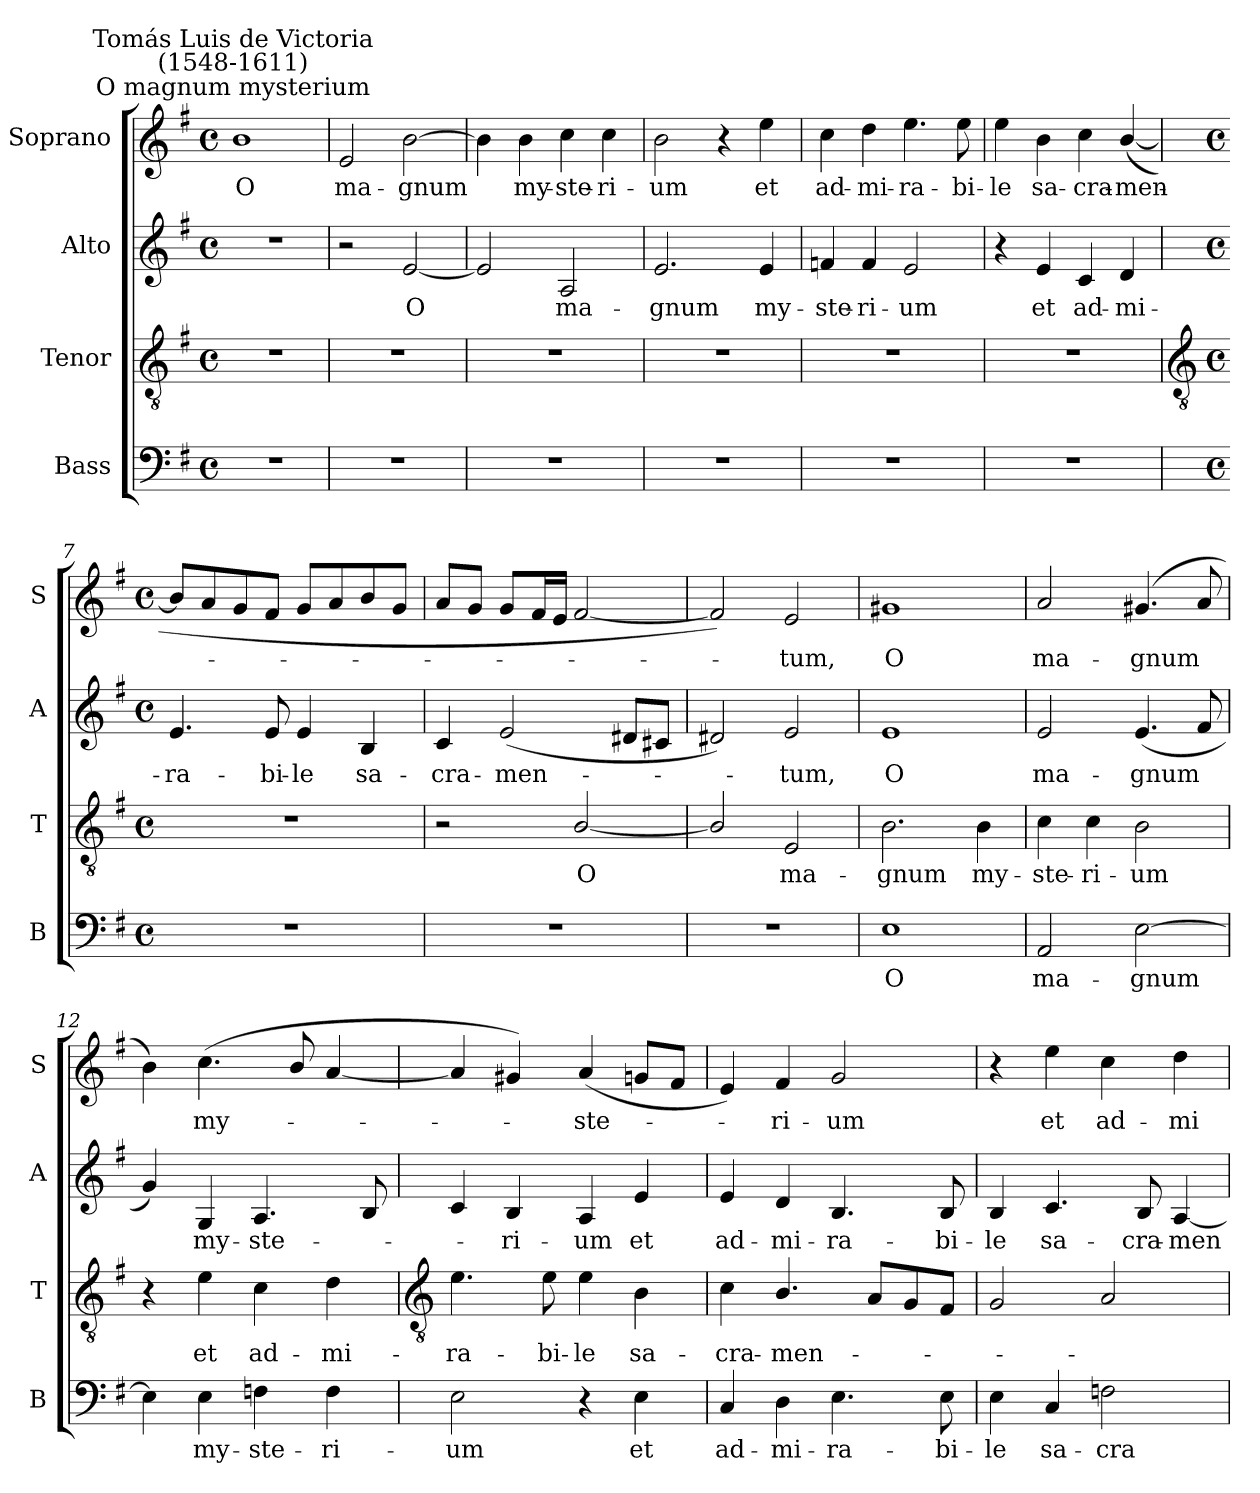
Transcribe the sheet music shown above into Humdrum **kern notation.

**kern	**text	**kern	**text	**kern	**text	**kern	**text
*part4	*part4	*part3	*part3	*part2	*part2	*part1	*part1
*staff4	*staff4	*staff3	*staff3	*staff2	*staff2	*staff1	*staff1
*I"Bass	*	*I"Tenor	*	*I"Alto	*	*I"Soprano	*
*I'B	*	*I'T	*	*I'A	*	*I'S	*
*clefF4	*	*clefGv2	*	*clefG2	*	*clefG2	*
*k[f#]	*	*k[f#]	*	*k[f#]	*	*k[f#]	*
*G:	*	*G:	*	*G:	*	*G:	*
*M4/4	*	*M4/4	*	*M4/4	*	*M4/4	*
*met(c)	*	*met(c)	*	*met(c)	*	*met(c)	*
=1	=1	=1	=1	=1	=1	=1	=1
!	!	!	!	!	!	!LO:TX:a:cj:t=O magnum mysterium	!
!	!	!	!	!	!	!LO:TX:a:cj:t=Tomás Luis de Victoria\n(1548-1611)	!
!	!	!	!	!	!	!	!LO:LY:b
1r	.	1r	.	1r	.	1b	O
=2	=2	=2	=2	=2	=2	=2	=2
!	!	!	!	!	!	!	!LO:LY:b
1r	.	1r	.	2r	.	2e	ma-
!	!	!	!	!	!LO:LY:b	!	!LO:LY:b
.	.	.	.	[2e	O	[2b	-gnum
=3	=3	=3	=3	=3	=3	=3	=3
1r	.	1r	.	2e]	.	4b]	.
!	!	!	!	!	!	!	!LO:LY:b
.	.	.	.	.	.	4b	my-
!	!	!	!	!	!LO:LY:b	!	!LO:LY:b
.	.	.	.	2A	ma-	4cc	-ste-
!	!	!	!	!	!	!	!LO:LY:b
.	.	.	.	.	.	4cc	-ri-
=4	=4	=4	=4	=4	=4	=4	=4
!	!	!	!	!	!LO:LY:b	!	!LO:LY:b
1r	.	1r	.	2.e	-gnum	2b	-um
.	.	.	.	.	.	4r	.
!	!	!	!	!	!LO:LY:b	!	!LO:LY:b
.	.	.	.	4e	my-	4ee	et
=5	=5	=5	=5	=5	=5	=5	=5
!	!	!	!	!	!LO:LY:b	!	!LO:LY:b
1r	.	1r	.	4fn	-ste-	4cc	ad-
!	!	!	!	!	!LO:LY:b	!	!LO:LY:b
.	.	.	.	4f	-ri-	4dd	-mi-
!	!	!	!	!	!LO:LY:b	!	!LO:LY:b
.	.	.	.	2e	-um	4.ee	-ra-
!	!	!	!	!	!	!	!LO:LY:b
.	.	.	.	.	.	8ee	-bi-
=6	=6	=6	=6	=6	=6	=6	=6
!	!	!	!	!	!	!	!LO:LY:b
1r	.	1r	.	4r	.	4ee	-le
!	!	!	!	!	!LO:LY:b	!	!LO:LY:b
.	.	.	.	4e	et	4b	sa-
!	!	!	!	!	!LO:LY:b	!	!LO:LY:b
.	.	.	.	4c	ad-	4cc	-cra-
!	!	!	!	!	!LO:LY:b	!	!LO:LY:b
.	.	.	.	4d	-mi-	(<[4b/	-men-
!!LO:LB:g=z
=7	=7	=7	=7	=7	=7	=7	=7
*	*	*clefGv2	*	*	*	*	*
*M4/4	*	*M4/4	*	*M4/4	*	*M4/4	*
*met(c)	*	*met(c)	*	*met(c)	*	*met(c)	*
!	!	!	!	!	!LO:LY:b	!	!
1r	.	1r	.	4.e	-ra-	8bL]	.
.	.	.	.	.	.	8a	.
.	.	.	.	.	.	8g	.
!	!	!	!	!	!LO:LY:b	!	!
.	.	.	.	8e	-bi-	8f#J	.
!	!	!	!	!	!LO:LY:b	!	!
.	.	.	.	4e	-le	8gL	.
.	.	.	.	.	.	8a	.
!	!	!	!	!	!LO:LY:b	!	!
.	.	.	.	4B	sa-	8b	.
.	.	.	.	.	.	8gJ	.
=8	=8	=8	=8	=8	=8	=8	=8
!	!	!	!	!	!LO:LY:b	!	!
1r	.	2r	.	4c	-cra-	8aL	.
.	.	.	.	.	.	8gJ	.
!	!	!	!	!	!LO:LY:b	!	!
.	.	.	.	(<2e	-men-	8gL	.
.	.	.	.	.	.	16f#L	.
.	.	.	.	.	.	16eJJ	.
!	!	!	!LO:LY:b	!	!	!	!
.	.	[2B/	O	.	.	[2f#	.
.	.	.	.	8d#XL	.	.	.
.	.	.	.	8c#XJ	.	.	.
=9	=9	=9	=9	=9	=9	=9	=9
1r	.	2B/]	.	2d#X)	.	2f#])	.
!	!	!	!LO:LY:b	!	!LO:LY:b	!	!LO:LY:b
.	.	2E	ma-	2e	tum,	2e	tum,
=10	=10	=10	=10	=10	=10	=10	=10
!	!LO:LY:b	!	!LO:LY:b	!	!LO:LY:b	!	!LO:LY:b
1E	O	2.B	-gnum	1e	O	1g#X	O
!	!	!	!LO:LY:b	!	!	!	!
.	.	4B	my-	.	.	.	.
=11	=11	=11	=11	=11	=11	=11	=11
!	!LO:LY:b	!	!LO:LY:b	!	!LO:LY:b	!	!LO:LY:b
2AA	ma-	4c	-ste-	2e	ma-	2a	ma-
!	!	!	!LO:LY:b	!	!	!	!
.	.	4c	-ri-	.	.	.	.
!	!LO:LY:b	!	!LO:LY:b	!	!LO:LY:b	!	!LO:LY:b
[2E	-gnum	2B	-um	(<4.e	-gnum	(<4.g#X	-gnum
.	.	.	.	8f#	.	8a	.
=12	=12	=12	=12	=12	=12	=12	=12
4E]	.	4r	.	4g)	.	4b)	.
!	!LO:LY:b	!	!LO:LY:b	!	!LO:LY:b	!	!LO:LY:b
4E	my-	4e	et	4G	my-	(<4.cc	my-
!	!LO:LY:b	!	!LO:LY:b	!	!LO:LY:b	!	!
4Fn	-ste-	4c	ad-	4.A	-ste-	.	.
.	.	.	.	.	.	8b/	.
!	!LO:LY:b	!	!LO:LY:b	!	!	!	!
4F	-ri-	4d	-mi-	.	.	[4a	.
.	.	.	.	8B	.	.	.
!!LO:LB:g=z
=13	=13	=13	=13	=13	=13	=13	=13
*	*	*clefGv2	*	*	*	*	*
!	!LO:LY:b	!	!LO:LY:b	!	!	!	!
2E	-um	4.e	-ra-	4c	.	4a]	.
!	!	!	!	!	!LO:LY:b	!	!
.	.	.	.	4B	ri-	4g#X)	.
!	!	!	!LO:LY:b	!	!	!	!
.	.	8e	-bi-	.	.	.	.
!	!	!	!LO:LY:b	!	!LO:LY:b	!	!LO:LY:b
4r	.	4e	-le	4A	-um	(<4a	ste-
!	!LO:LY:b	!	!LO:LY:b	!	!LO:LY:b	!	!
4E	et	4B	sa-	4e	et	8gnL	.
.	.	.	.	.	.	8f#J	.
=14	=14	=14	=14	=14	=14	=14	=14
!	!LO:LY:b	!	!LO:LY:b	!	!LO:LY:b	!	!
4C	ad-	4c	-cra-	4e	ad-	4e)	.
!	!LO:LY:b	!	!LO:LY:b	!	!LO:LY:b	!	!LO:LY:b
4D	-mi-	4.B/	-men-	4d	-mi-	4f#	ri-
!	!LO:LY:b	!	!	!	!LO:LY:b	!	!LO:LY:b
4.E	-ra-	.	.	4.B	-ra-	2g	-um
.	.	8AL	.	.	.	.	.
.	.	8G	.	.	.	.	.
!	!LO:LY:b	!	!	!	!LO:LY:b	!	!
8E	-bi-	8F#J	.	8B	-bi-	.	.
=15	=15	=15	=15	=15	=15	=15	=15
!	!LO:LY:b	!	!	!	!LO:LY:b	!	!
4E	-le	2G	.	4B	-le	4r	.
!	!LO:LY:b	!	!	!	!LO:LY:b	!	!LO:LY:b
4C	sa-	.	.	4.c	sa-	4ee	et
!	!LO:LY:b	!	!	!	!	!	!LO:LY:b
2Fn	-cra-	2A	.	.	.	4cc	ad-
!	!	!	!	!	!LO:LY:b	!	!
.	.	.	.	8B	-cra-	.	.
!	!	!	!	!	!LO:LY:b	!	!LO:LY:b
.	.	.	.	[4A	-men-	4dd	-mi-
=	=	=	=	=	=	=	=
*-	*-	*-	*-	*-	*-	*-	*-
